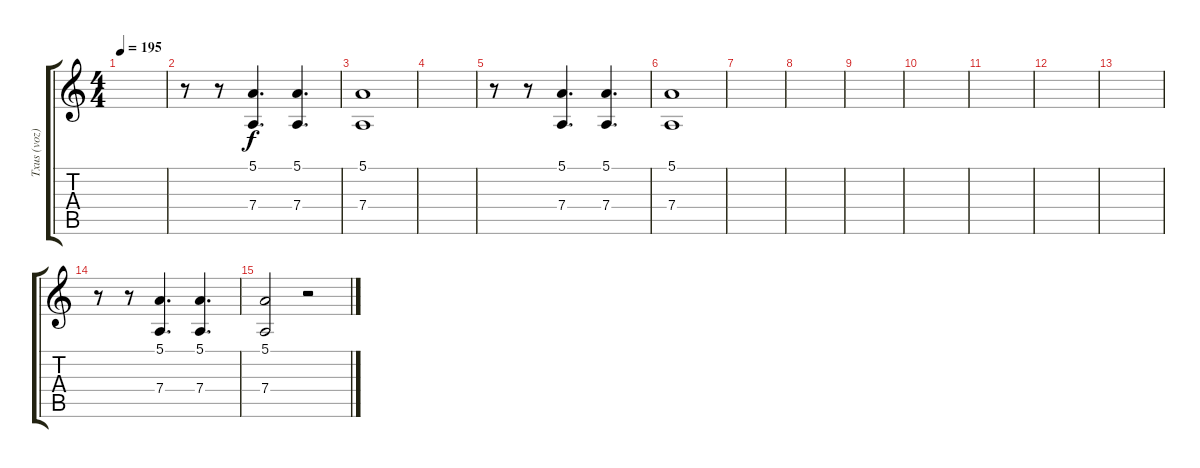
\track ("Txus (voz)" "Txus (voz)") {instrument lead1square}
\staff {score tabs}
\tuning (E4 B3 G3 D3 A2 E2) {hide}
\ts (4 4)
\tempo 195
\clef g2
\ks c
|
r.8 r.8 (5.1 7.4).4{d} (5.1 7.4).4{d} |
(5.1 7.4).1 |
|
r.8 r.8 (5.1 7.4).4{d} (5.1 7.4).4{d} |
(5.1 7.4).1 |
|
|
|
|
|
|
|
r.8 r.8 (5.1 7.4).4{d} (5.1 7.4).4{d} |
(5.1 7.4).2 r.2
